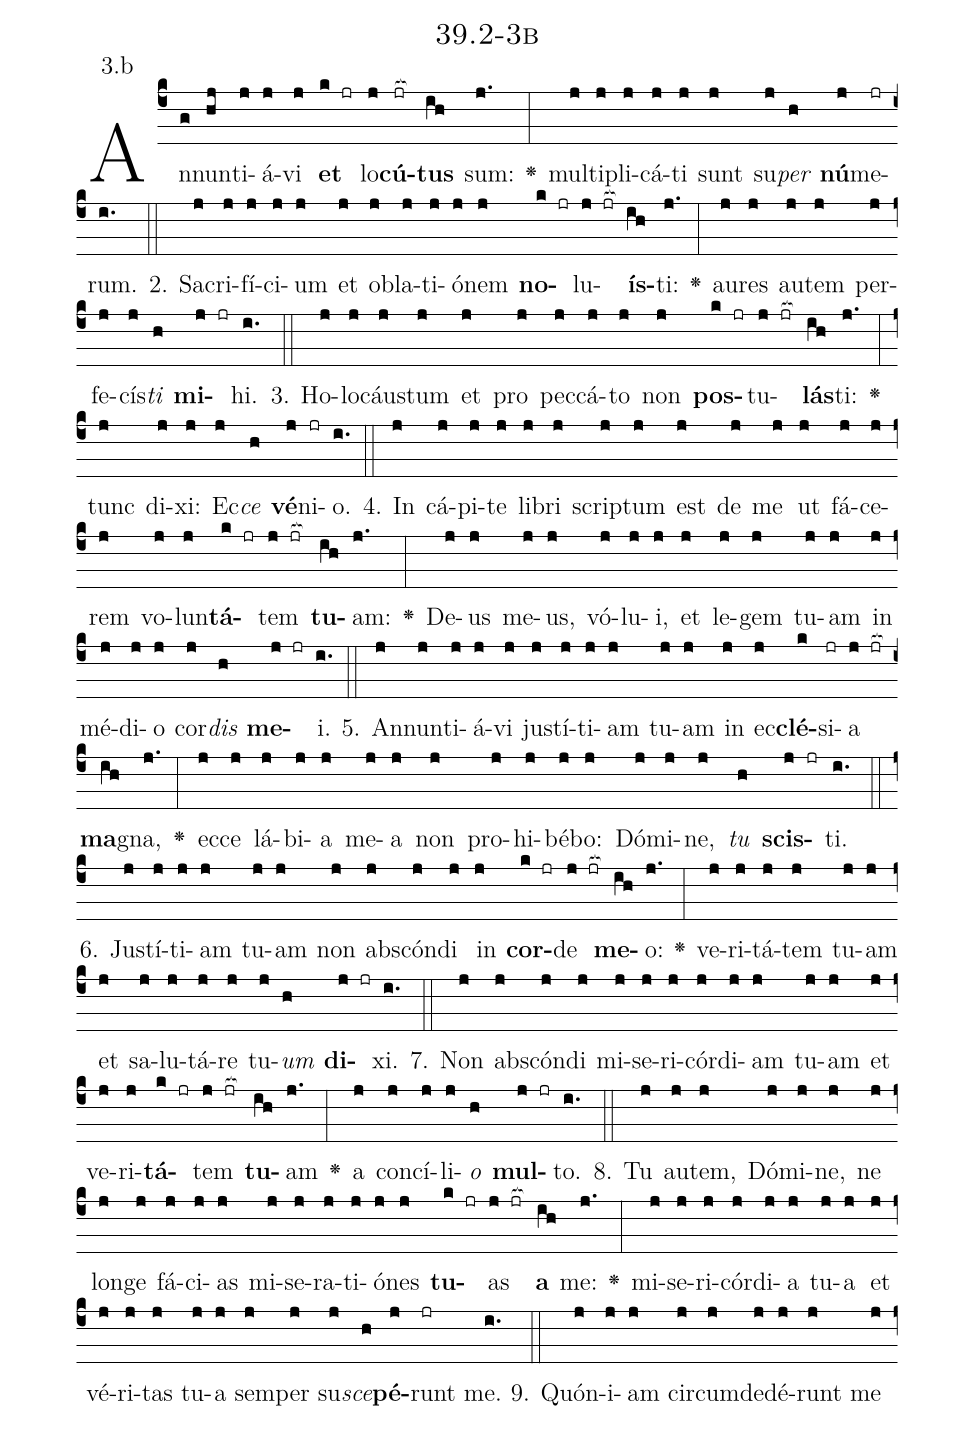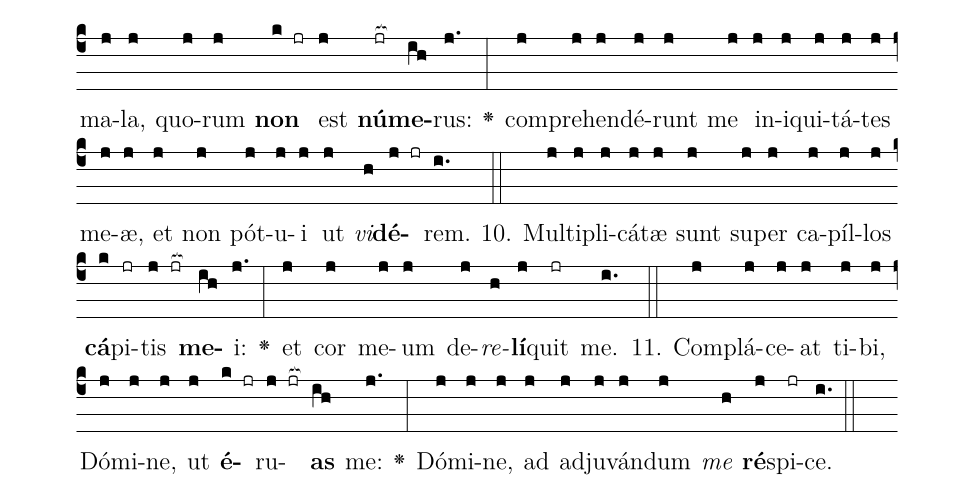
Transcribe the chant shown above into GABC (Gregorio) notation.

name: 39.2-3b;
annotation: 3.b;
%%
(c4)An(g)nun(hj)ti(j)á(j)vi(j) <b>et</b>(k jr) lo(j)<b>cú</b>(jr[ocb:1{])<b>tus</b>(ih[ocb:0}]) sum:(j.) <v>\greheightstar</v>(:) mul(j)ti(j)pli(j)cá(j)ti(j) sunt(j) su(j)<i>per</i>(h) <b>nú</b>(j)me(jr)rum.(i.) (::)
2. Sa(j)cri(j)fí(j)ci(j)um(j) et(j) ob(j)la(j)ti(j)ó(j)nem(j) <b>no</b>(k jr)lu(j jr[ocb:1{])<b>ís</b>(ih[ocb:0}])ti:(j.) <v>\greheightstar</v>(:) au(j)res(j) au(j)tem(j) per(j)fe(j)cís(j)<i>ti</i>(h) <b>mi</b>(j jr)hi.(i.) (::)
3. Ho(j)lo(j)cáus(j)tum(j) et(j) pro(j) pec(j)cá(j)to(j) non(j) <b>pos</b>(k jr)tu(j jr[ocb:1{])<b>lás</b>(ih[ocb:0}])ti:(j.) <v>\greheightstar</v>(:) tunc(j) di(j)xi:(j) Ec(j)<i>ce</i>(h) <b>vé</b>(j)ni(jr)o.(i.) (::)
4. In(j) cá(j)pi(j)te(j) li(j)bri(j) scrip(j)tum(j) est(j) de(j) me(j) ut(j) fá(j)ce(j)rem(j) vo(j)lun(j)<b>tá</b>(k jr)tem(j jr[ocb:1{]) <b>tu</b>(ih[ocb:0}])am:(j.) <v>\greheightstar</v>(:) De(j)us(j) me(j)us,(j) vó(j)lu(j)i,(j) et(j) le(j)gem(j) tu(j)am(j) in(j) mé(j)di(j)o(j) cor(j)<i>dis</i>(h) <b>me</b>(j jr)i.(i.) (::)
5. An(j)nun(j)ti(j)á(j)vi(j) jus(j)tí(j)ti(j)am(j) tu(j)am(j) in(j) ec(j)<b>clé</b>(k)si(jr)a(j jr[ocb:1{]) <b>ma</b>(ih[ocb:0}])gna,(j.) <v>\greheightstar</v>(:) ec(j)ce(j) lá(j)bi(j)a(j) me(j)a(j) non(j) pro(j)hi(j)bé(j)bo:(j) Dó(j)mi(j)ne,(j) <i>tu</i>(h) <b>scis</b>(j jr)ti.(i.) (::)
6. Jus(j)tí(j)ti(j)am(j) tu(j)am(j) non(j) abs(j)cón(j)di(j) in(j) <b>cor</b>(k jr)de(j jr[ocb:1{]) <b>me</b>(ih[ocb:0}])o:(j.) <v>\greheightstar</v>(:) ve(j)ri(j)tá(j)tem(j) tu(j)am(j) et(j) sa(j)lu(j)tá(j)re(j) tu(j)<i>um</i>(h) <b>di</b>(j jr)xi.(i.) (::)
7. Non(j) abs(j)cón(j)di(j) mi(j)se(j)ri(j)cór(j)di(j)am(j) tu(j)am(j) et(j) ve(j)ri(j)<b>tá</b>(k jr)tem(j jr[ocb:1{]) <b>tu</b>(ih[ocb:0}])am(j.) <v>\greheightstar</v>(:) a(j) con(j)cí(j)li(j)<i>o</i>(h) <b>mul</b>(j jr)to.(i.) (::)
8. Tu(j) au(j)tem,(j) Dó(j)mi(j)ne,(j) ne(j) lon(j)ge(j) fá(j)ci(j)as(j) mi(j)se(j)ra(j)ti(j)ó(j)nes(j) <b>tu</b>(k jr)as(j jr[ocb:1{]) <b>a</b>(ih[ocb:0}]) me:(j.) <v>\greheightstar</v>(:) mi(j)se(j)ri(j)cór(j)di(j)a(j) tu(j)a(j) et(j) vé(j)ri(j)tas(j) tu(j)a(j) sem(j)per(j) su(j)<i>sce</i>(h)<b>pé</b>(j)runt(jr) me.(i.) (::)
9. Quón(j)i(j)am(j) cir(j)cum(j)de(j)dé(j)runt(j) me(j) ma(j)la,(j) quo(j)rum(j) <b>non</b>(k jr) est(j) <b>nú</b>(jr[ocb:1{])<b>me</b>(ih[ocb:0}])rus:(j.) <v>\greheightstar</v>(:) com(j)pre(j)hen(j)dé(j)runt(j) me(j) in(j)i(j)qui(j)tá(j)tes(j) me(j)æ,(j) et(j) non(j) pót(j)u(j)i(j) ut(j) <i>vi</i>(h)<b>dé</b>(j jr)rem.(i.) (::)
10. Mul(j)ti(j)pli(j)cá(j)tæ(j) sunt(j) su(j)per(j) ca(j)píl(j)los(j) <b>cá</b>(k)pi(jr)tis(j jr[ocb:1{]) <b>me</b>(ih[ocb:0}])i:(j.) <v>\greheightstar</v>(:) et(j) cor(j) me(j)um(j) de(j)<i>re</i>(h)<b>lí</b>(j)quit(jr) me.(i.) (::)
11. Com(j)plá(j)ce(j)at(j) ti(j)bi,(j) Dó(j)mi(j)ne,(j) ut(j) <b>é</b>(k jr)ru(j jr[ocb:1{])<b>as</b>(ih[ocb:0}]) me:(j.) <v>\greheightstar</v>(:) Dó(j)mi(j)ne,(j) ad(j) ad(j)ju(j)ván(j)dum(j) <i>me</i>(h) <b>ré</b>(j)spi(jr)ce.(i.) (::)
